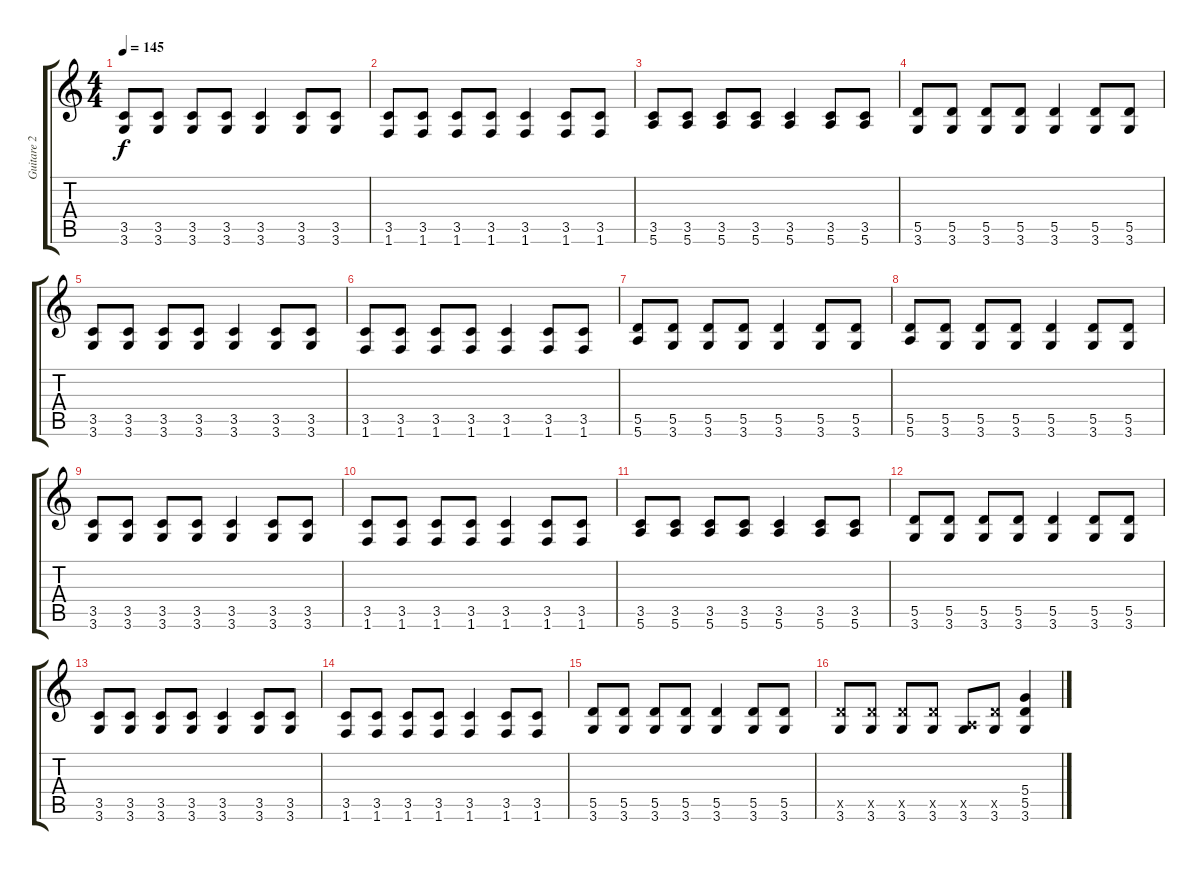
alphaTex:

\track ("Guitare 2" "Guitare 2") {instrument distortionguitar}
\staff {score tabs}
\tuning (E4 B3 G3 D3 A2 E2) {hide}
\ts (4 4)
\tempo 145
\clef g2
\ks c
(3.5 3.6).8{dy f volume 10} (3.5 3.6).8 (3.5 3.6).8 (3.5 3.6).8 (3.5 3.6).4 (3.5 3.6).8 (3.5 3.6).8 |
(3.5 1.6).8 (3.5 1.6).8 (3.5 1.6).8 (3.5 1.6).8 (3.5 1.6).4 (3.5 1.6).8 (3.5 1.6).8 |
(3.5 5.6).8 (3.5 5.6).8 (3.5 5.6).8 (3.5 5.6).8 (3.5 5.6).4 (3.5 5.6).8 (3.5 5.6).8 |
(5.5 3.6).8 (5.5 3.6).8 (5.5 3.6).8 (5.5 3.6).8 (5.5 3.6).4 (5.5 3.6).8 (5.5 3.6).8 |
(3.5 3.6).8 (3.5 3.6).8 (3.5 3.6).8 (3.5 3.6).8 (3.5 3.6).4 (3.5 3.6).8 (3.5 3.6).8 |
(3.5 1.6).8 (3.5 1.6).8 (3.5 1.6).8 (3.5 1.6).8 (3.5 1.6).4 (3.5 1.6).8 (3.5 1.6).8 |
(5.5 5.6).8 (5.5 3.6).8 (5.5 3.6).8 (5.5 3.6).8 (5.5 3.6).4 (5.5 3.6).8 (5.5 3.6).8 |
(5.5 5.6).8 (5.5 3.6).8 (5.5 3.6).8 (5.5 3.6).8 (5.5 3.6).4 (5.5 3.6).8 (5.5 3.6).8 |
(3.5 3.6).8 (3.5 3.6).8 (3.5 3.6).8 (3.5 3.6).8 (3.5 3.6).4 (3.5 3.6).8 (3.5 3.6).8 |
(3.5 1.6).8 (3.5 1.6).8 (3.5 1.6).8 (3.5 1.6).8 (3.5 1.6).4 (3.5 1.6).8 (3.5 1.6).8 |
(3.5 5.6).8 (3.5 5.6).8 (3.5 5.6).8 (3.5 5.6).8 (3.5 5.6).4 (3.5 5.6).8 (3.5 5.6).8 |
(5.5 3.6).8 (5.5 3.6).8 (5.5 3.6).8 (5.5 3.6).8 (5.5 3.6).4 (5.5 3.6).8 (5.5 3.6).8 |
(3.5 3.6).8 (3.5 3.6).8 (3.5 3.6).8 (3.5 3.6).8 (3.5 3.6).4 (3.5 3.6).8 (3.5 3.6).8 |
(3.5 1.6).8 (3.5 1.6).8 (3.5 1.6).8 (3.5 1.6).8 (3.5 1.6).4 (3.5 1.6).8 (3.5 1.6).8 |
(5.5 3.6).8 (5.5 3.6).8 (5.5 3.6).8 (5.5 3.6).8 (5.5 3.6).4 (5.5 3.6).8 (5.5 3.6).8 |
(5.5{x} 3.6).8 (5.5{x} 3.6).8 (5.5{x} 3.6).8 (5.5{x} 3.6).8 (0.5{x} 3.6).8 (5.5{x} 3.6).8 (5.4 5.5 3.6).4
